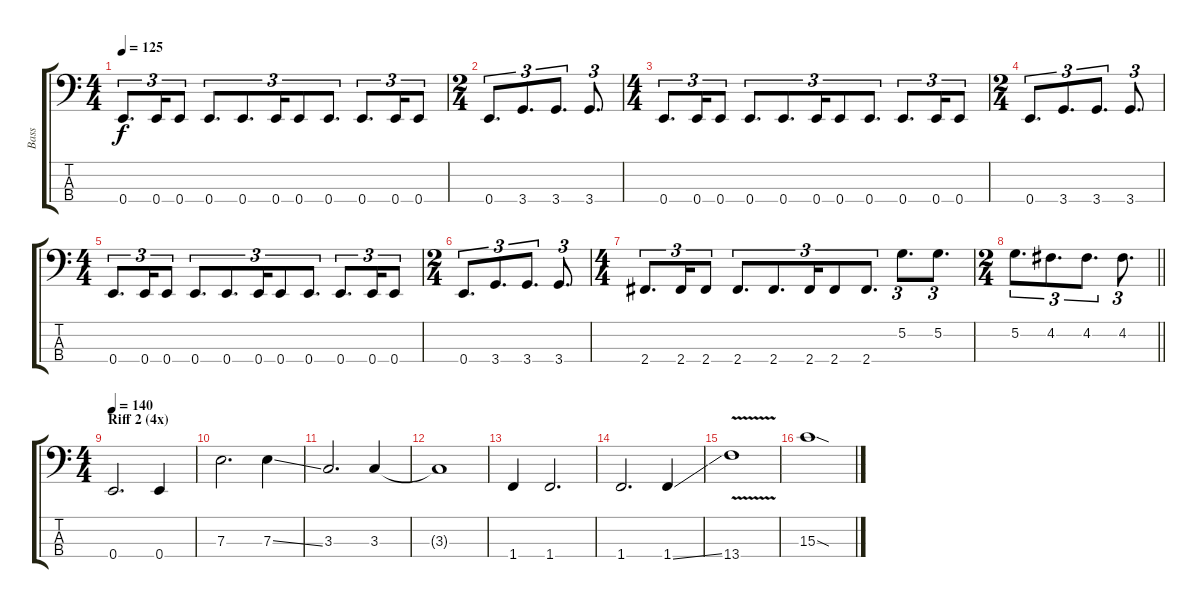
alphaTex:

\track ("Bass" "Bass") {instrument electricbasspick}
\staff {score tabs}
\tuning (G2 D2 A1 E1) {hide}
\ts (4 4)
\tempo 125
\clef f4
\ks c
0.4.8{d tu (3 2) dy f} 0.4.16{tu (3 2)} 0.4.8{tu (3 2)} 0.4.8{d tu (3 2)} 0.4.8{d tu (3 2)} 0.4.16{tu (3 2)} 0.4.8{tu (3 2)} 0.4.8{d tu (3 2)} 0.4.8{d tu (3 2)} 0.4.16{tu (3 2)} 0.4.8{tu (3 2)} |
\ts (2 4)
0.4.8{d tu (3 2)} 3.4.8{d tu (3 2)} 3.4.8{d tu (3 2)} 3.4.8{d tu (3 2)} |
\ts (4 4)
0.4.8{d tu (3 2)} 0.4.16{tu (3 2)} 0.4.8{tu (3 2)} 0.4.8{d tu (3 2)} 0.4.8{d tu (3 2)} 0.4.16{tu (3 2)} 0.4.8{tu (3 2)} 0.4.8{d tu (3 2)} 0.4.8{d tu (3 2)} 0.4.16{tu (3 2)} 0.4.8{tu (3 2)} |
\ts (2 4)
0.4.8{d tu (3 2)} 3.4.8{d tu (3 2)} 3.4.8{d tu (3 2)} 3.4.8{d tu (3 2)} |
\ts (4 4)
0.4.8{d tu (3 2)} 0.4.16{tu (3 2)} 0.4.8{tu (3 2)} 0.4.8{d tu (3 2)} 0.4.8{d tu (3 2)} 0.4.16{tu (3 2)} 0.4.8{tu (3 2)} 0.4.8{d tu (3 2)} 0.4.8{d tu (3 2)} 0.4.16{tu (3 2)} 0.4.8{tu (3 2)} |
\ts (2 4)
0.4.8{d tu (3 2)} 3.4.8{d tu (3 2)} 3.4.8{d tu (3 2)} 3.4.8{d tu (3 2)} |
\ts (4 4)
2.4.8{d tu (3 2)} 2.4.16{tu (3 2)} 2.4.8{tu (3 2)} 2.4.8{d tu (3 2)} 2.4.8{d tu (3 2)} 2.4.16{tu (3 2)} 2.4.8{tu (3 2)} 2.4.8{d tu (3 2)} 5.2.8{d tu (3 2)} 5.2.8{d tu (3 2)} |
\ts (2 4)
\barLineRight lightlight
5.2.8{d tu (3 2)} 4.2.8{d tu (3 2)} 4.2.8{d tu (3 2)} 4.2.8{d tu (3 2)} |
\ts (4 4)
\section ("" "Riff 2 (4x)")
\tempo 140
0.4.2{d} 0.4.4 |
7.3.2{d} 7.3{ss}.4 |
3.3.2{d} 3.3.4 |
3.3{t}.1 |
1.4.4 1.4.2{d} |
1.4.2{d} 1.4{ss}.4 |
13.4{v}.1 |
15.3{sod}.1
